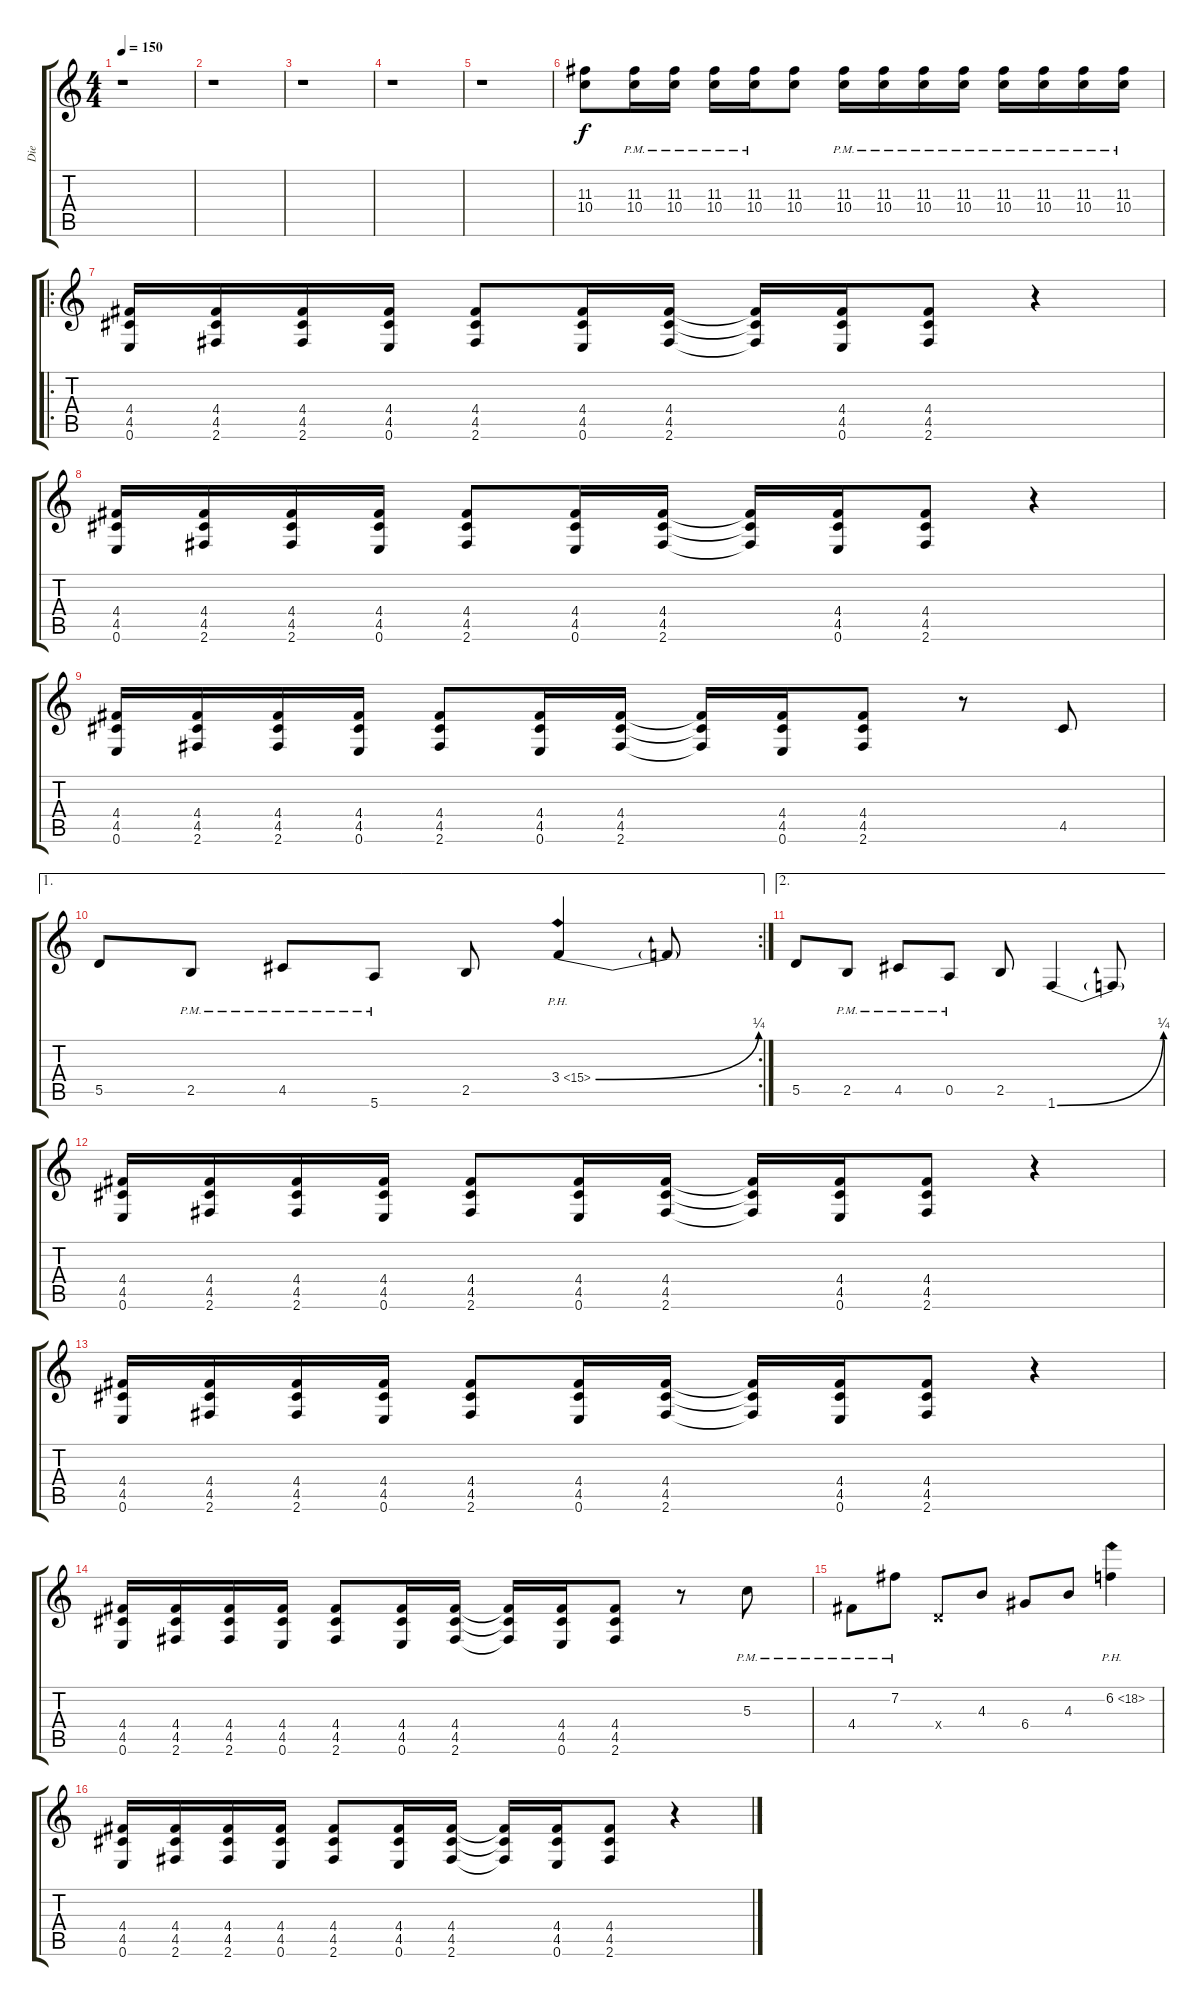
\track ("Die" "Die") {instrument distortionguitar}
\staff {score tabs}
\tuning (E4 B3 G3 D3 A2 E2) {hide}
\ts (4 4)
\tempo 150
\clef g2
\ks c
r.1{dy f} |
r.1 |
r.1 |
r.1 |
r.1 |
(11.3 10.4).8{instrument distortionguitar} (11.3{pm} 10.4{pm}).16 (11.3{pm} 10.4{pm}).16 (11.3{pm} 10.4{pm}).16 (11.3{pm} 10.4{pm}).16 (11.3 10.4).8 (11.3{pm} 10.4{pm}).16 (11.3{pm} 10.4{pm}).16 (11.3{pm} 10.4{pm}).16 (11.3{pm} 10.4{pm}).16 (11.3{pm} 10.4{pm}).16 (11.3{pm} 10.4{pm}).16 (11.3{pm} 10.4{pm}).16 (11.3{pm} 10.4{pm}).16 |
\ro
(4.4 4.5 0.6).16 (4.4 4.5 2.6).16 (4.4 4.5 2.6).16 (4.4 4.5 0.6).16 (4.4 4.5 2.6).8 (4.4 4.5 0.6).16 (4.4 4.5 2.6).16 (4.4{t} 4.5{t} 2.6{t}).16 (4.4 4.5 0.6).16 (4.4 4.5 2.6).8 r.4 |
(4.4 4.5 0.6).16 (4.4 4.5 2.6).16 (4.4 4.5 2.6).16 (4.4 4.5 0.6).16 (4.4 4.5 2.6).8 (4.4 4.5 0.6).16 (4.4 4.5 2.6).16 (4.4{t} 4.5{t} 2.6{t}).16 (4.4 4.5 0.6).16 (4.4 4.5 2.6).8 r.4 |
(4.4 4.5 0.6).16 (4.4 4.5 2.6).16 (4.4 4.5 2.6).16 (4.4 4.5 0.6).16 (4.4 4.5 2.6).8 (4.4 4.5 0.6).16 (4.4 4.5 2.6).16 (4.4{t} 4.5{t} 2.6{t}).16 (4.4 4.5 0.6).16 (4.4 4.5 2.6).8 r.8 4.5.8 |
\ae 1
\rc 2
5.5.8 2.5{pm}.8 4.5{pm}.8 5.6{pm}.8 2.5.8 3.4{be (bend 0 0 60 1) ph 12}.4 3.4{t}.8 |
\ae 2
5.5.8 2.5{pm}.8 4.5{pm}.8 0.5{pm}.8 2.5.8 1.6{be (bend 0 0 60 1)}.4 1.6{t}.8 |
(4.4 4.5 0.6).16 (4.4 4.5 2.6).16 (4.4 4.5 2.6).16 (4.4 4.5 0.6).16 (4.4 4.5 2.6).8 (4.4 4.5 0.6).16 (4.4 4.5 2.6).16 (4.4{t} 4.5{t} 2.6{t}).16 (4.4 4.5 0.6).16 (4.4 4.5 2.6).8 r.4 |
(4.4 4.5 0.6).16 (4.4 4.5 2.6).16 (4.4 4.5 2.6).16 (4.4 4.5 0.6).16 (4.4 4.5 2.6).8 (4.4 4.5 0.6).16 (4.4 4.5 2.6).16 (4.4{t} 4.5{t} 2.6{t}).16 (4.4 4.5 0.6).16 (4.4 4.5 2.6).8 r.4 |
(4.4 4.5 0.6).16 (4.4 4.5 2.6).16 (4.4 4.5 2.6).16 (4.4 4.5 0.6).16 (4.4 4.5 2.6).8 (4.4 4.5 0.6).16 (4.4 4.5 2.6).16 (4.4{t} 4.5{t} 2.6{t}).16 (4.4 4.5 0.6).16 (4.4 4.5 2.6).8 r.8 5.3{pm}.8 |
4.4{pm}.8 7.2{pm}.8 0.4{x}.8 4.3.8 6.4.8 4.3.8 6.2{ph 12}.4 |
(4.4 4.5 0.6).16 (4.4 4.5 2.6).16 (4.4 4.5 2.6).16 (4.4 4.5 0.6).16 (4.4 4.5 2.6).8 (4.4 4.5 0.6).16 (4.4 4.5 2.6).16 (4.4{t} 4.5{t} 2.6{t}).16 (4.4 4.5 0.6).16 (4.4 4.5 2.6).8 r.4
